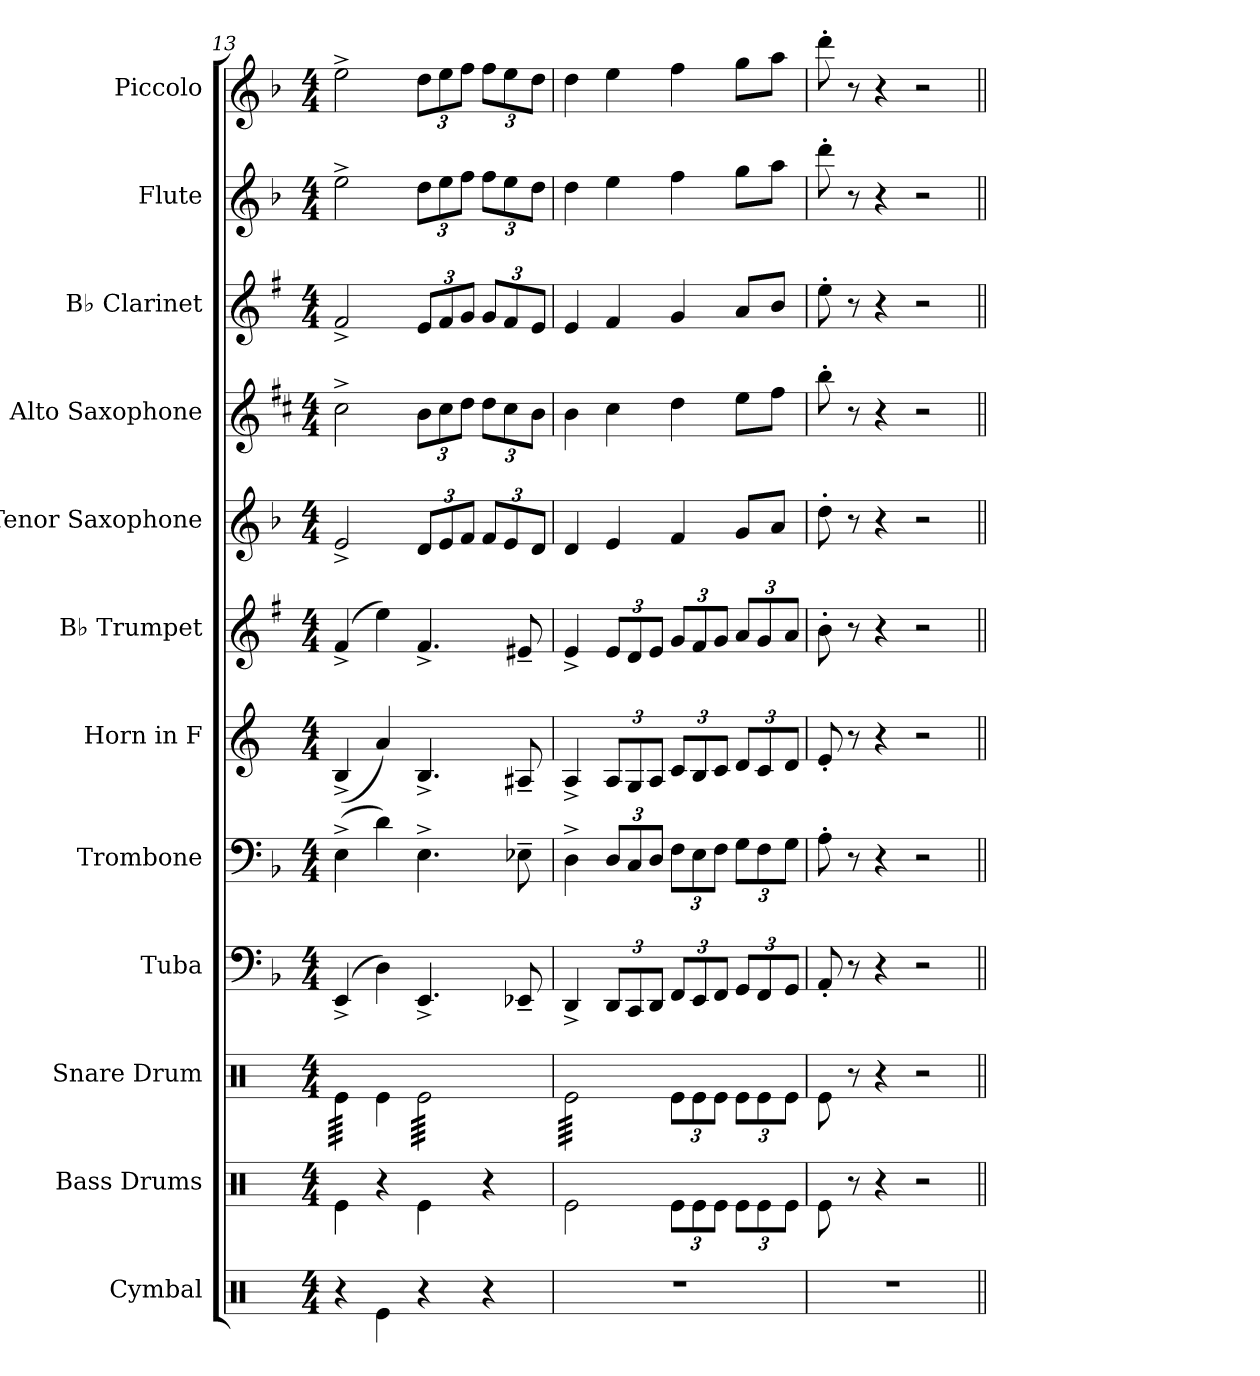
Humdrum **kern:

**kern	**kern	**kern	**kern	**kern	**kern	**kern	**kern	**kern	**kern	**kern	**kern
*part12	*part11	*part10	*part9	*part8	*part7	*part6	*part5	*part4	*part3	*part2	*part1
*staff12	*staff11	*staff10	*staff9	*staff8	*staff7	*staff6	*staff5	*staff4	*staff3	*staff2	*staff1
*I"Cymbal	*I"Bass Drums	*I"Snare Drum	*I"Tuba	*I"Trombone	*I"Horn in F	*I"B♭ Trumpet	*I"Tenor Saxophone	*I"Alto Saxophone	*I"B♭ Clarinet	*I"Flute	*I"Piccolo
*I'Cym.	*	*	*I'Tba.	*I'Tbn.	*	*I'B♭ Tpt.	*I'T. Sax.	*I'A. Sax.	*I'B♭ Cl.	*I'Fl.	*I'Picc.
*clefX	*clefX	*clefX	*clefF4	*clefF4	*clefG2	*clefG2	*clefG2	*clefG2	*clefG2	*clefG2	*clefG2
*	*	*	*	*	*ITrd4c7	*ITrd1c2	*ITrd8c14	*ITrd5c9	*ITrd1c2	*	*ITrd-7c-12
*k[]	*k[]	*k[]	*k[b-]	*k[b-]	*k[b-]	*k[b-]	*k[b-]	*k[b-]	*k[b-]	*k[b-]	*k[b-]
*M4/4	*M4/4	*M4/4	*M4/4	*M4/4	*M4/4	*M4/4	*M4/4	*M4/4	*M4/4	*M4/4	*M4/4
=13	=13	=13	=13	=13	=13	=13	=13	=13	=13	=13	=13
*	*	*tremolo	*	*	*	*	*	*	*	*	*
4r	4Re\	64Re\LLLL	(4EE^/	(4E^\	(4E^/	(4e^/	2E^/	2e^\	2e^/	2ee^\	2eee^\
.	.	64Re\	.	.	.	.	.	.	.	.	.
.	.	64Re\	.	.	.	.	.	.	.	.	.
.	.	64Re\	.	.	.	.	.	.	.	.	.
.	.	64Re\	.	.	.	.	.	.	.	.	.
.	.	64Re\	.	.	.	.	.	.	.	.	.
.	.	64Re\	.	.	.	.	.	.	.	.	.
.	.	64Re\	.	.	.	.	.	.	.	.	.
.	.	64Re\	.	.	.	.	.	.	.	.	.
.	.	64Re\	.	.	.	.	.	.	.	.	.
.	.	64Re\	.	.	.	.	.	.	.	.	.
.	.	64Re\	.	.	.	.	.	.	.	.	.
.	.	64Re\	.	.	.	.	.	.	.	.	.
.	.	64Re\	.	.	.	.	.	.	.	.	.
.	.	64Re\	.	.	.	.	.	.	.	.	.
.	.	64Re\JJJJ	.	.	.	.	.	.	.	.	.
*	*	*Xtremolo	*	*	*	*	*	*	*	*	*
4Re\	4r	4Re\	4D\)	4d\)	4d/)	4dd\)	.	.	.	.	.
*	*	*	*	*	*	*	*Xbrackettup	*Xbrackettup	*Xbrackettup	*Xbrackettup	*Xbrackettup
*	*	*tremolo	*	*	*	*	*	*	*	*	*
4r	4Re\	64Re\LLLL	4.EE^/	4.E^\	4.E^/	4.e^/	12D/L	12d\L	12d/L	12dd\L	12ddd\L
.	.	64Re\	.	.	.	.	.	.	.	.	.
.	.	64Re\	.	.	.	.	.	.	.	.	.
.	.	64Re\	.	.	.	.	.	.	.	.	.
.	.	64Re\	.	.	.	.	.	.	.	.	.
.	.	64Re\	.	.	.	.	.	.	.	.	.
.	.	.	.	.	.	.	12E/	12e\	12e/	12ee\	12eee\
.	.	64Re\	.	.	.	.	.	.	.	.	.
.	.	64Re\	.	.	.	.	.	.	.	.	.
.	.	64Re\	.	.	.	.	.	.	.	.	.
.	.	64Re\	.	.	.	.	.	.	.	.	.
.	.	64Re\	.	.	.	.	.	.	.	.	.
.	.	.	.	.	.	.	12F/J	12f\J	12f/J	12ff\J	12fff\J
.	.	64Re\	.	.	.	.	.	.	.	.	.
.	.	64Re\	.	.	.	.	.	.	.	.	.
.	.	64Re\	.	.	.	.	.	.	.	.	.
.	.	64Re\	.	.	.	.	.	.	.	.	.
.	.	64Re\	.	.	.	.	.	.	.	.	.
4r	4r	64Re\	.	.	.	.	12F/L	12f\L	12f/L	12ff\L	12fff\L
.	.	64Re\	.	.	.	.	.	.	.	.	.
.	.	64Re\	.	.	.	.	.	.	.	.	.
.	.	64Re\	.	.	.	.	.	.	.	.	.
.	.	64Re\	.	.	.	.	.	.	.	.	.
.	.	64Re\	.	.	.	.	.	.	.	.	.
.	.	.	.	.	.	.	12E/	12e\	12e/	12ee\	12eee\
.	.	64Re\	.	.	.	.	.	.	.	.	.
.	.	64Re\	.	.	.	.	.	.	.	.	.
.	.	64Re\	8EE-X~/	8E-X~\	8D#X~/	8d#X~/	.	.	.	.	.
.	.	64Re\	.	.	.	.	.	.	.	.	.
.	.	64Re\	.	.	.	.	.	.	.	.	.
.	.	.	.	.	.	.	12D/J	12d\J	12d/J	12dd\J	12ddd\J
.	.	64Re\	.	.	.	.	.	.	.	.	.
.	.	64Re\	.	.	.	.	.	.	.	.	.
.	.	64Re\	.	.	.	.	.	.	.	.	.
.	.	64Re\	.	.	.	.	.	.	.	.	.
.	.	64Re\JJJJ	.	.	.	.	.	.	.	.	.
!!LO:PB:g=z
=14	=14	=14	=14	=14	=14	=14	=14	=14	=14	=14	=14
*	*	*	*	*	*	*	*	*	*	*	*MM80
1r	2Re\	64Re\LLLL	4DD^/	4D^\	4D^/	4d^/	4D/	4d\	4d/	4dd\	4ddd\
.	.	64Re\	.	.	.	.	.	.	.	.	.
.	.	64Re\	.	.	.	.	.	.	.	.	.
.	.	64Re\	.	.	.	.	.	.	.	.	.
.	.	64Re\	.	.	.	.	.	.	.	.	.
.	.	64Re\	.	.	.	.	.	.	.	.	.
.	.	64Re\	.	.	.	.	.	.	.	.	.
.	.	64Re\	.	.	.	.	.	.	.	.	.
.	.	64Re\	.	.	.	.	.	.	.	.	.
.	.	64Re\	.	.	.	.	.	.	.	.	.
.	.	64Re\	.	.	.	.	.	.	.	.	.
.	.	64Re\	.	.	.	.	.	.	.	.	.
.	.	64Re\	.	.	.	.	.	.	.	.	.
.	.	64Re\	.	.	.	.	.	.	.	.	.
.	.	64Re\	.	.	.	.	.	.	.	.	.
.	.	64Re\	.	.	.	.	.	.	.	.	.
*	*	*	*Xbrackettup	*Xbrackettup	*Xbrackettup	*Xbrackettup	*	*	*	*	*
.	.	64Re\	12DD/L	12D/L	12D/L	12d/L	4E/	4e\	4e/	4ee\	4eee\
.	.	64Re\	.	.	.	.	.	.	.	.	.
.	.	64Re\	.	.	.	.	.	.	.	.	.
.	.	64Re\	.	.	.	.	.	.	.	.	.
.	.	64Re\	.	.	.	.	.	.	.	.	.
.	.	64Re\	.	.	.	.	.	.	.	.	.
.	.	.	12CC/	12C/	12C/	12c/	.	.	.	.	.
.	.	64Re\	.	.	.	.	.	.	.	.	.
.	.	64Re\	.	.	.	.	.	.	.	.	.
.	.	64Re\	.	.	.	.	.	.	.	.	.
.	.	64Re\	.	.	.	.	.	.	.	.	.
.	.	64Re\	.	.	.	.	.	.	.	.	.
.	.	.	12DD/J	12D/J	12D/J	12d/J	.	.	.	.	.
.	.	64Re\	.	.	.	.	.	.	.	.	.
.	.	64Re\	.	.	.	.	.	.	.	.	.
.	.	64Re\	.	.	.	.	.	.	.	.	.
.	.	64Re\	.	.	.	.	.	.	.	.	.
.	.	64Re\JJJJ	.	.	.	.	.	.	.	.	.
*	*	*Xtremolo	*	*	*	*	*	*	*	*	*
*	*Xbrackettup	*Xbrackettup	*	*	*	*	*	*	*	*	*
.	12Re\L	12Re\L	12FF/L	12F\L	12F/L	12f/L	4F/	4f\	4f/	4ff\	4fff\
.	12Re\	12Re\	12EE/	12E\	12E/	12e/	.	.	.	.	.
.	12Re\J	12Re\J	12FF/J	12F\J	12F/J	12f/J	.	.	.	.	.
.	12Re\L	12Re\L	12GG/L	12G\L	12G/L	12g/L	8G/L	8g\L	8g/L	8gg\L	8ggg\L
.	12Re\	12Re\	12FF/	12F\	12F/	12f/	.	.	.	.	.
.	.	.	.	.	.	.	8A/J	8a\J	8a/J	8aa\J	8aaa\J
.	12Re\J	12Re\J	12GG/J	12G\J	12G/J	12g/J	.	.	.	.	.
=15	=15	=15	=15	=15	=15	=15	=15	=15	=15	=15	=15
1r	8Re\	8Re\	8AA'/	8A'\	8A'/	8a'\	8d'\	8dd'\	8dd'\	8ddd'\	8dddd'\
.	8r	8r	8r	8r	8r	8r	8r	8r	8r	8r	8r
.	4r	4r	4r	4r	4r	4r	4r	4r	4r	4r	4r
.	2r	2r	2r	2r	2r	2r	2r	2r	2r	2r	2r
=||	=||	=||	=||	=||	=||	=||	=||	=||	=||	=||	=||
*-	*-	*-	*-	*-	*-	*-	*-	*-	*-	*-	*-
